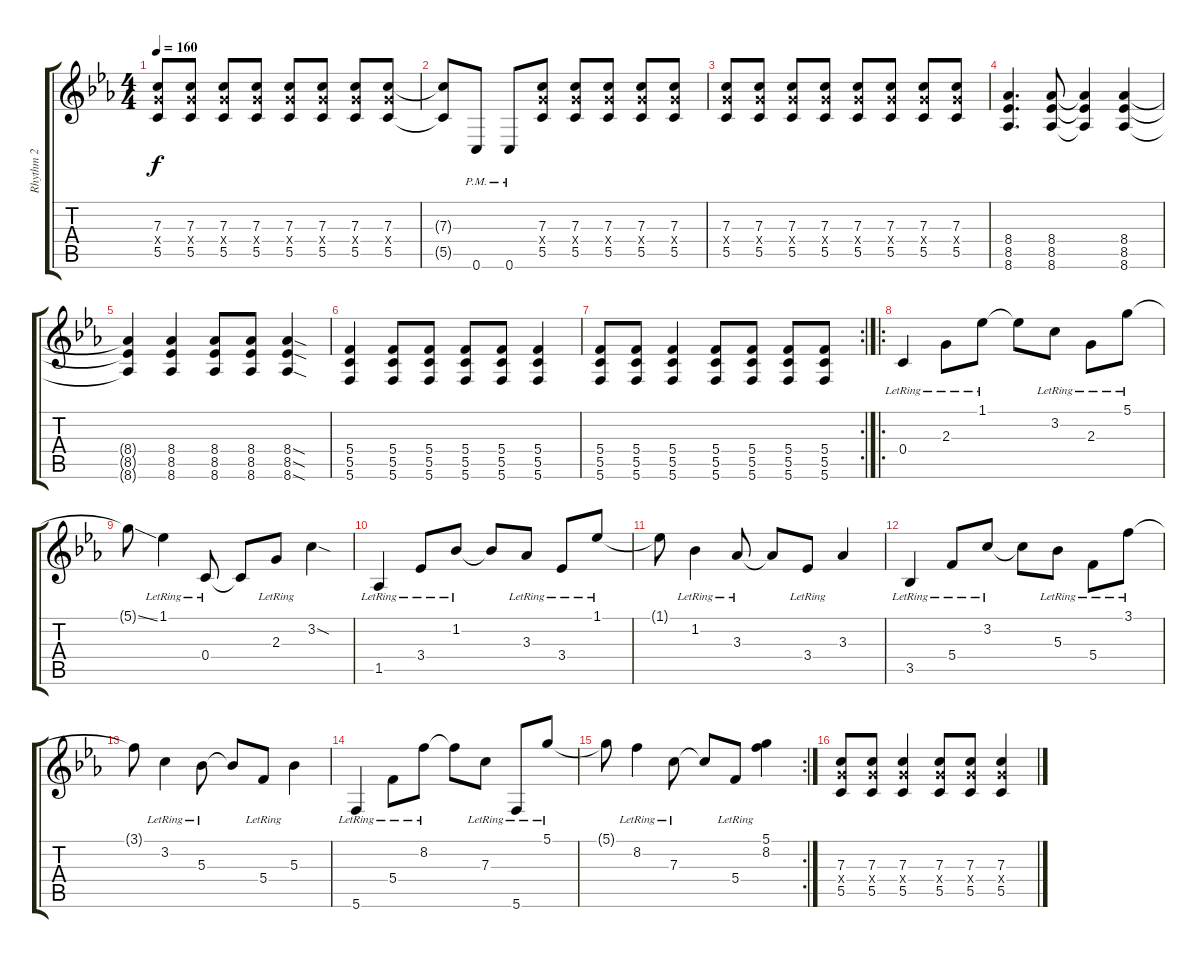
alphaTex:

\track ("Rhythm 2" "Rhythm 2") {instrument distortionguitar}
\staff {score tabs}
\tuning (D4 A3 F3 C3 G2 C2) {hide}
\ts (4 4)
\tempo 160
\clef g2
\ks eb
(7.3 7.4{x} 5.5).8{dy f} (7.3 7.4{x} 5.5).8 (7.3 7.4{x} 5.5).8 (7.3 7.4{x} 5.5).8 (7.3 7.4{x} 5.5).8 (7.3 7.4{x} 5.5).8 (7.3 7.4{x} 5.5).8 (7.3 7.4{x} 5.5).8 |
(7.3{t} 5.5{t}).8 0.6{pm}.8 0.6{pm}.8 (7.3 7.4{x} 5.5).8 (7.3 7.4{x} 5.5).8 (7.3 7.4{x} 5.5).8 (7.3 7.4{x} 5.5).8 (7.3 7.4{x} 5.5).8 |
(7.3 7.4{x} 5.5).8 (7.3 7.4{x} 5.5).8 (7.3 7.4{x} 5.5).8 (7.3 7.4{x} 5.5).8 (7.3 7.4{x} 5.5).8 (7.3 7.4{x} 5.5).8 (7.3 7.4{x} 5.5).8 (7.3 7.4{x} 5.5).8 |
(8.4 8.5 8.6).4{d} (8.4 8.5 8.6).8 (8.4{t} 8.5{t} 8.6{t}).4 (8.4 8.5 8.6).4 |
(8.4{t} 8.5{t} 8.6{t}).4 (8.4 8.5 8.6).4 (8.4 8.5 8.6).8 (8.4 8.5 8.6).8 (8.4{sod} 8.5{sod} 8.6{sod}).4 |
(5.4 5.5 5.6).4 (5.4 5.5 5.6).8 (5.4 5.5 5.6).8 (5.4 5.5 5.6).8 (5.4 5.5 5.6).8 (5.4 5.5 5.6).4 |
\rc 2
(5.4 5.5 5.6).8 (5.4 5.5 5.6).8 (5.4 5.5 5.6).4 (5.4 5.5 5.6).8 (5.4 5.5 5.6).8 (5.4 5.5 5.6).8 (5.4 5.5 5.6).8 |
\ro
0.4{lr}.4 2.3{lr}.8 1.1{lr}.8 1.1{t}.8 3.2{lr}.8 2.3{lr}.8 5.1{lr}.8 |
5.1{ss t}.8 1.1{lr}.4 0.4{lr}.8 0.4{t}.8 2.3{lr}.8 3.2{sod}.4 |
1.5{lr}.4 3.4{lr}.8 1.2{lr}.8 1.2{t}.8 3.3{lr}.8 3.4{lr}.8 1.1{lr}.8 |
1.1{t}.8 1.2{lr}.4 3.3{lr}.8 3.3{t}.8 3.4{lr}.8 3.3.4 |
3.5{lr}.4 5.4{lr}.8 3.2{lr}.8 3.2{t}.8 5.3{lr}.8 5.4{lr}.8 3.1{lr}.8 |
3.1{t}.8 3.2{lr}.4 5.3{lr}.8 5.3{t}.8 5.4{lr}.8 5.3.4 |
5.6{lr}.4 5.4{lr}.8 8.2{lr}.8 8.2{t}.8 7.3{lr}.8 5.6{lr}.8 5.1{lr}.8 |
\rc 2
5.1{t}.8 8.2{lr}.4 7.3{lr}.8 7.3{t}.8 5.4{lr}.8 (5.1 8.2).4 |
(7.3 7.4{x} 5.5).8 (7.3 7.4{x} 5.5).8 (7.3 7.4{x} 5.5).4 (7.3 7.4{x} 5.5).8 (7.3 7.4{x} 5.5).8 (7.3 7.4{x} 5.5).4
